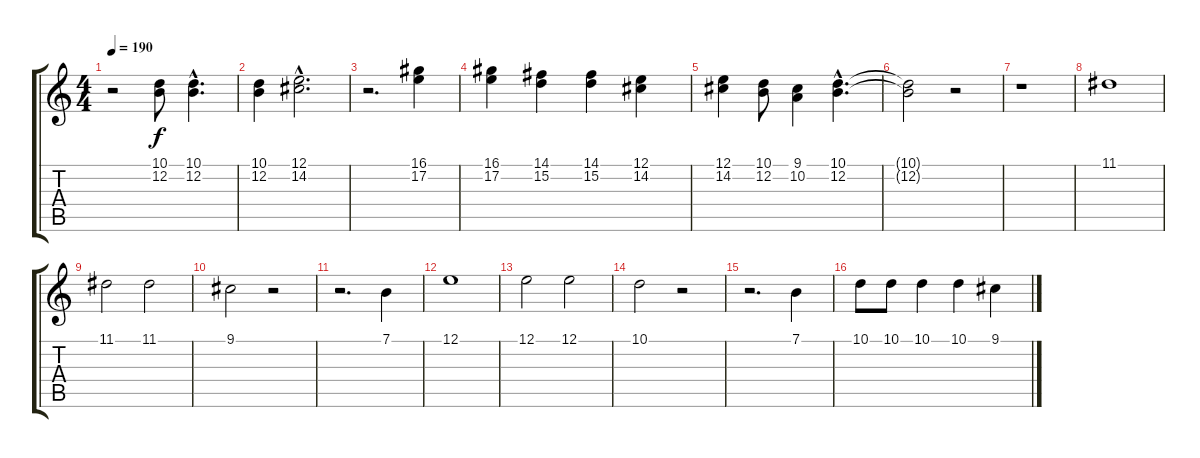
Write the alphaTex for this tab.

\track "" {instrument lead2sawtooth}
\staff {score tabs}
\tuning (E4 B3 G3 D3 A2 E2) {hide}
\ts (4 4)
\tempo 190
\clef g2
\ks c
r.2{dy f} (10.1 12.2).8 (10.1{hac} 12.2{hac}).4{d} |
(10.1 12.2).4 (12.1{hac} 14.2{hac}).2{d} |
r.2{d} (16.1 17.2).4 |
(16.1 17.2).4 (14.1 15.2).4 (14.1 15.2).4 (12.1 14.2).4 |
(12.1 14.2).4 (10.1 12.2).8 (9.1 10.2).4 (10.1{hac} 12.2{hac}).4{d} |
(10.1{t} 12.2{t}).2 r.2 |
r.1 |
11.1.1 |
11.1.2 11.1.2 |
9.1.2 r.2 |
r.2{d} 7.1.4 |
12.1.1 |
12.1.2 12.1.2 |
10.1.2 r.2 |
r.2{d} 7.1.4 |
10.1.8 10.1.8 10.1.4 10.1.4 9.1.4
